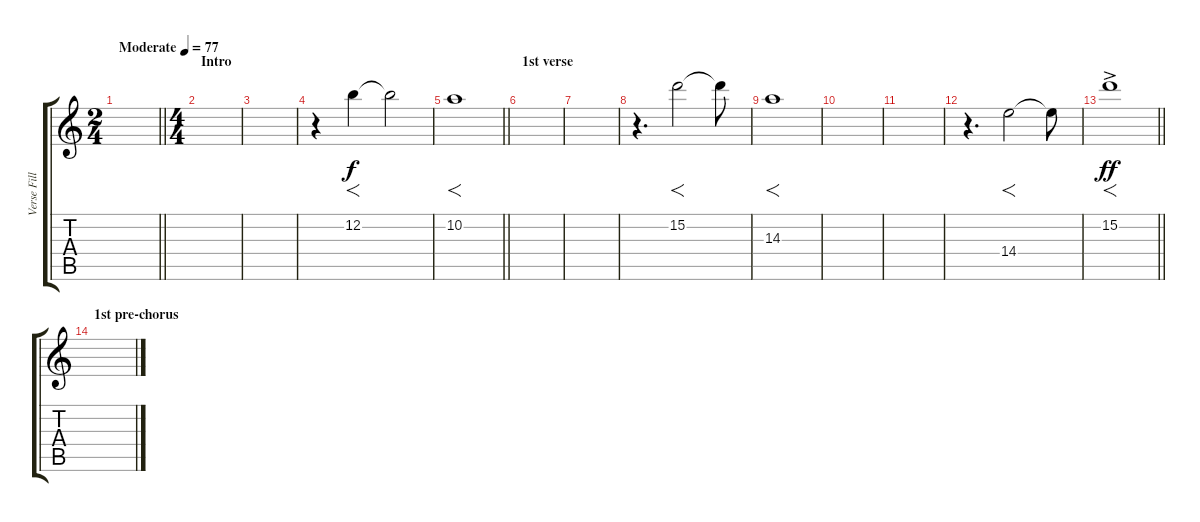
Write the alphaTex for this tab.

\track ("Verse Fill" "Verse Fill") {instrument distortionguitar}
\staff {score tabs}
\tuning (E4 B3 G3 D3 A2 E2) {hide}
\ts (2 4)
\tempo (77 "Moderate")
\clef g2
\barLineRight lightlight
\ks c
|
\ts (4 4)
\section ("" "Intro")
|
|
r.4 12.2.4{f} 12.2{t}.2 |
\barLineRight lightlight
10.2.1{f} |
\section ("" "1st verse")
|
|
r.4{d} 15.2.2{f} 15.2{t}.8 |
14.3.1{f} |
|
|
r.4{d} 14.4.2{f} 14.4{t}.8 |
\barLineRight lightlight
15.2{ac}.1{f dy ff} |
\section ("" "1st pre-chorus")
